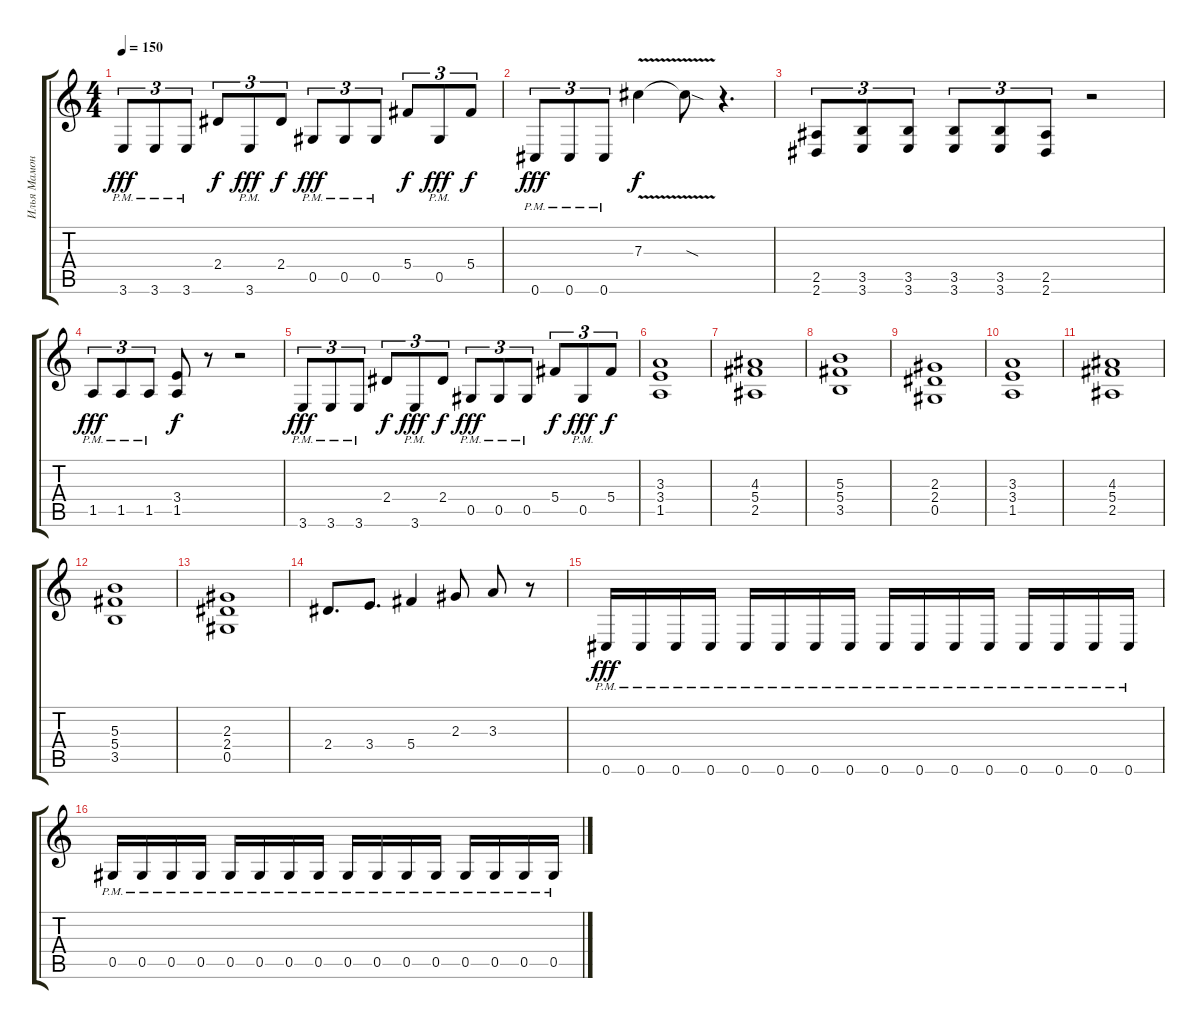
\track ("Илья Мамонтов" "Илья Мамон") {instrument distortionguitar}
\staff {score tabs}
\tuning (Eb4 Bb3 Gb3 Db3 Ab2 Db2) {hide}
\ts (4 4)
\tempo 150
\clef g2
\ks c
3.6{pm}.8{tu (3 2) dy fff} 3.6{pm}.8{tu (3 2)} 3.6{pm}.8{tu (3 2)} 2.4.8{tu (3 2) dy f} 3.6{pm}.8{tu (3 2) dy fff} 2.4.8{tu (3 2) dy f} 0.5{pm}.8{tu (3 2) dy fff} 0.5{pm}.8{tu (3 2)} 0.5{pm}.8{tu (3 2)} 5.4.8{tu (3 2) dy f} 0.5{pm}.8{tu (3 2) dy fff} 5.4.8{tu (3 2) dy f} |
0.6{pm}.8{tu (3 2) dy fff} 0.6{pm}.8{tu (3 2)} 0.6{pm}.8{tu (3 2)} 7.3{v}.4{dy f} 7.3{sod t}.8 r.4{d} |
(2.5 2.6).8{tu (3 2)} (3.5 3.6).8{tu (3 2)} (3.5 3.6).8{tu (3 2)} (3.5 3.6).8{tu (3 2)} (3.5 3.6).8{tu (3 2)} (2.5 2.6).8{tu (3 2)} r.2 |
1.5{pm}.8{tu (3 2) dy fff} 1.5{pm}.8{tu (3 2)} 1.5{pm}.8{tu (3 2)} (3.4 1.5).8{dy f} r.8 r.2 |
3.6{pm}.8{tu (3 2) dy fff} 3.6{pm}.8{tu (3 2)} 3.6{pm}.8{tu (3 2)} 2.4.8{tu (3 2) dy f} 3.6{pm}.8{tu (3 2) dy fff} 2.4.8{tu (3 2) dy f} 0.5{pm}.8{tu (3 2) dy fff} 0.5{pm}.8{tu (3 2)} 0.5{pm}.8{tu (3 2)} 5.4.8{tu (3 2) dy f} 0.5{pm}.8{tu (3 2) dy fff} 5.4.8{tu (3 2) dy f} |
(3.3 3.4 1.5).1 |
(4.3 5.4 2.5).1 |
(5.3 5.4 3.5).1 |
(2.3 2.4 0.5).1 |
(3.3 3.4 1.5).1 |
(4.3 5.4 2.5).1 |
(5.3 5.4 3.5).1 |
(2.3 2.4 0.5).1 |
2.4.8{d} 3.4.8{d} 5.4.4 2.3.8 3.3.8 r.8 |
0.6{pm}.16{dy fff} 0.6{pm}.16 0.6{pm}.16 0.6{pm}.16 0.6{pm}.16 0.6{pm}.16 0.6{pm}.16 0.6{pm}.16 0.6{pm}.16 0.6{pm}.16 0.6{pm}.16 0.6{pm}.16 0.6{pm}.16 0.6{pm}.16 0.6{pm}.16 0.6{pm}.16 |
0.5{pm}.16 0.5{pm}.16 0.5{pm}.16 0.5{pm}.16 0.5{pm}.16 0.5{pm}.16 0.5{pm}.16 0.5{pm}.16 0.5{pm}.16 0.5{pm}.16 0.5{pm}.16 0.5{pm}.16 0.5{pm}.16 0.5{pm}.16 0.5{pm}.16 0.5{pm}.16
